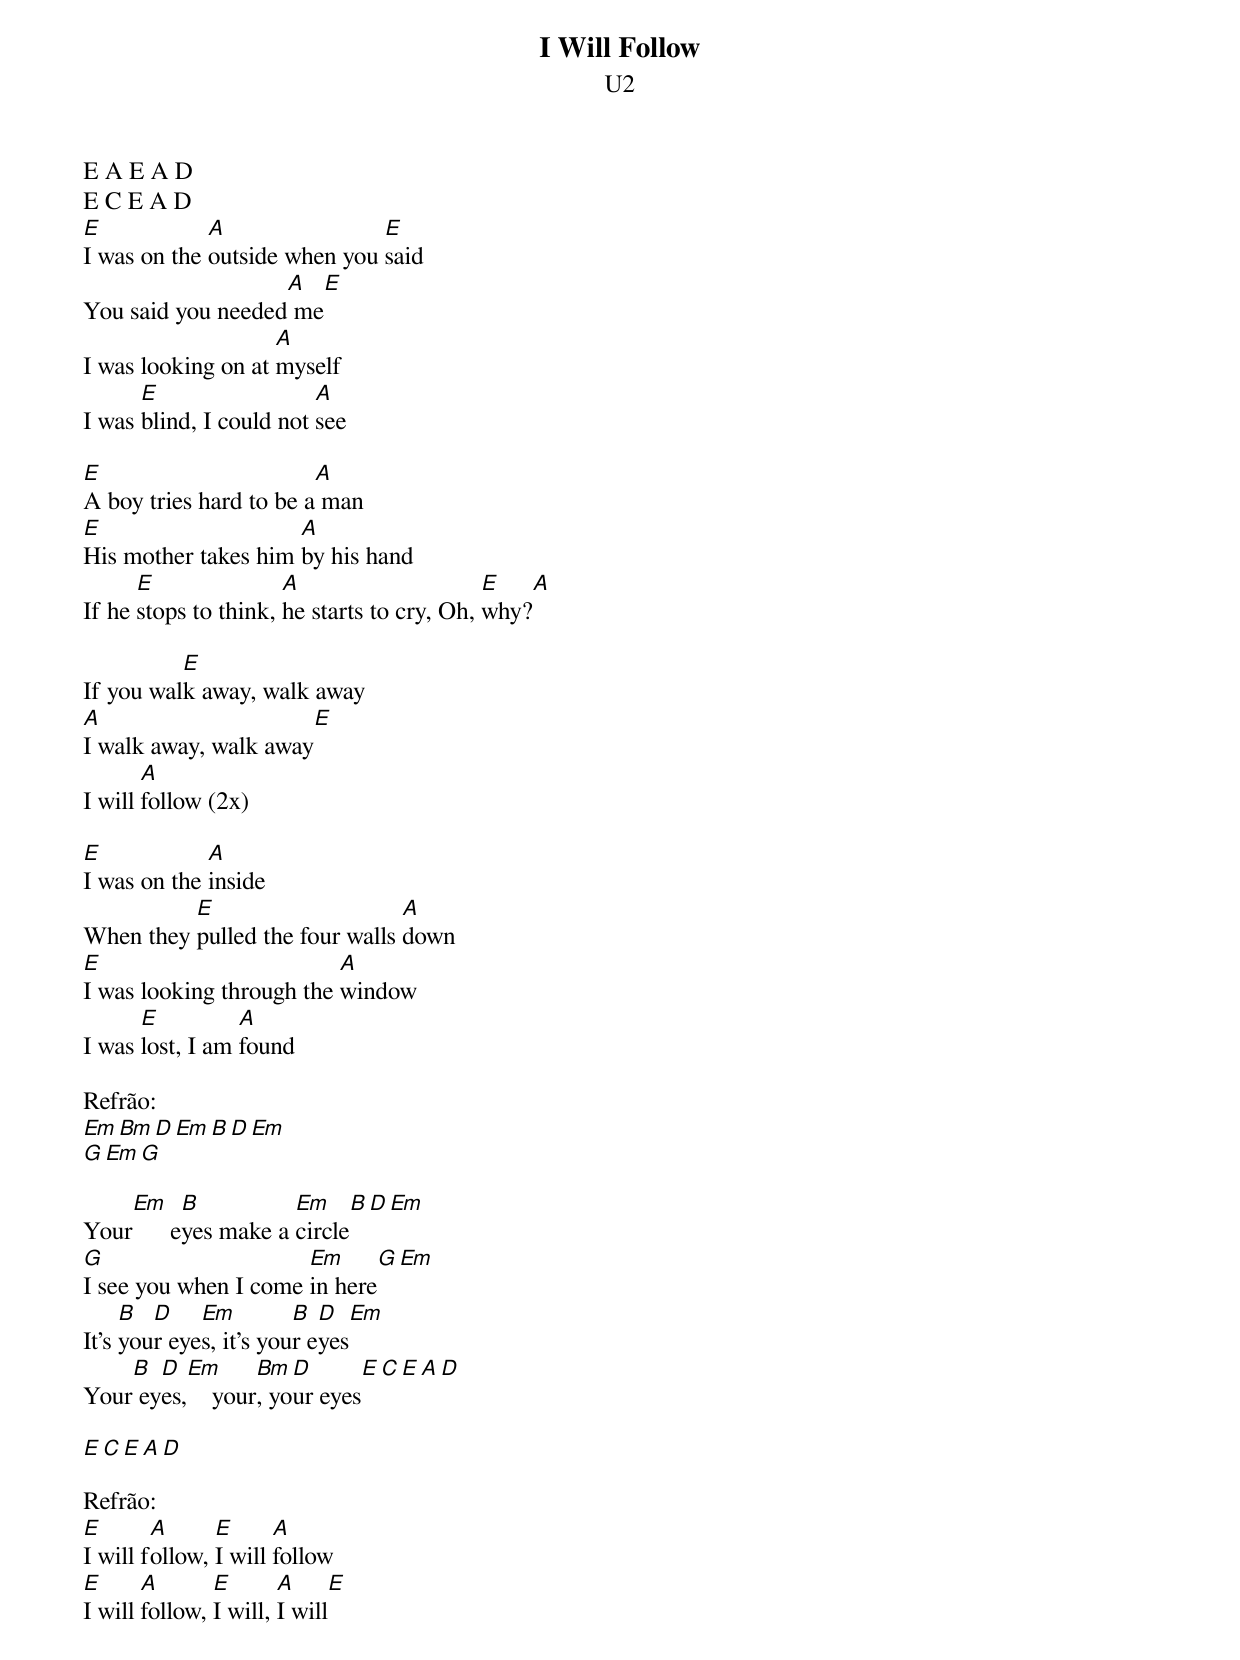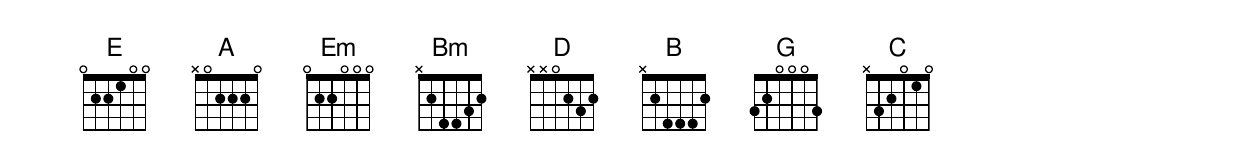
I Will Follow
U2

E A E A D
E C E A D
E            A                E
I was on the outside when you said
                   A       E
You said you needed me
                    A
I was looking on at myself
      E                  A
I was blind, I could not see

E                       A
A boy tries hard to be a man
E                    A
His mother takes him by his hand
      E               A                     E      A
If he stops to think, he starts to cry, Oh, why?

          E
If you walk away, walk away
A                       E
I walk away, walk away
       A
I will follow (2x)

E            A
I was on the inside
          E                     A
When they pulled the four walls down
E                         A
I was looking through the window
      E          A
I was lost, I am found

Refrão:
Em Bm D Em B D Em
G  Em G

    Em     B          Em            B   D  Em
Your      eyes make a circle
G                     Em       G   Em
I see you when I come in here
     B  D    Em         B  D   Em
It's your eyes, it's your eyes
    B  D  Em      Bm  D           E   C   E   A    D
Your eyes,    your, your eyes

E   C    E  A D

Refrão:
E       A      E      A
I will follow, I will follow
E      A       E       A      E
I will follow, I will, I will
